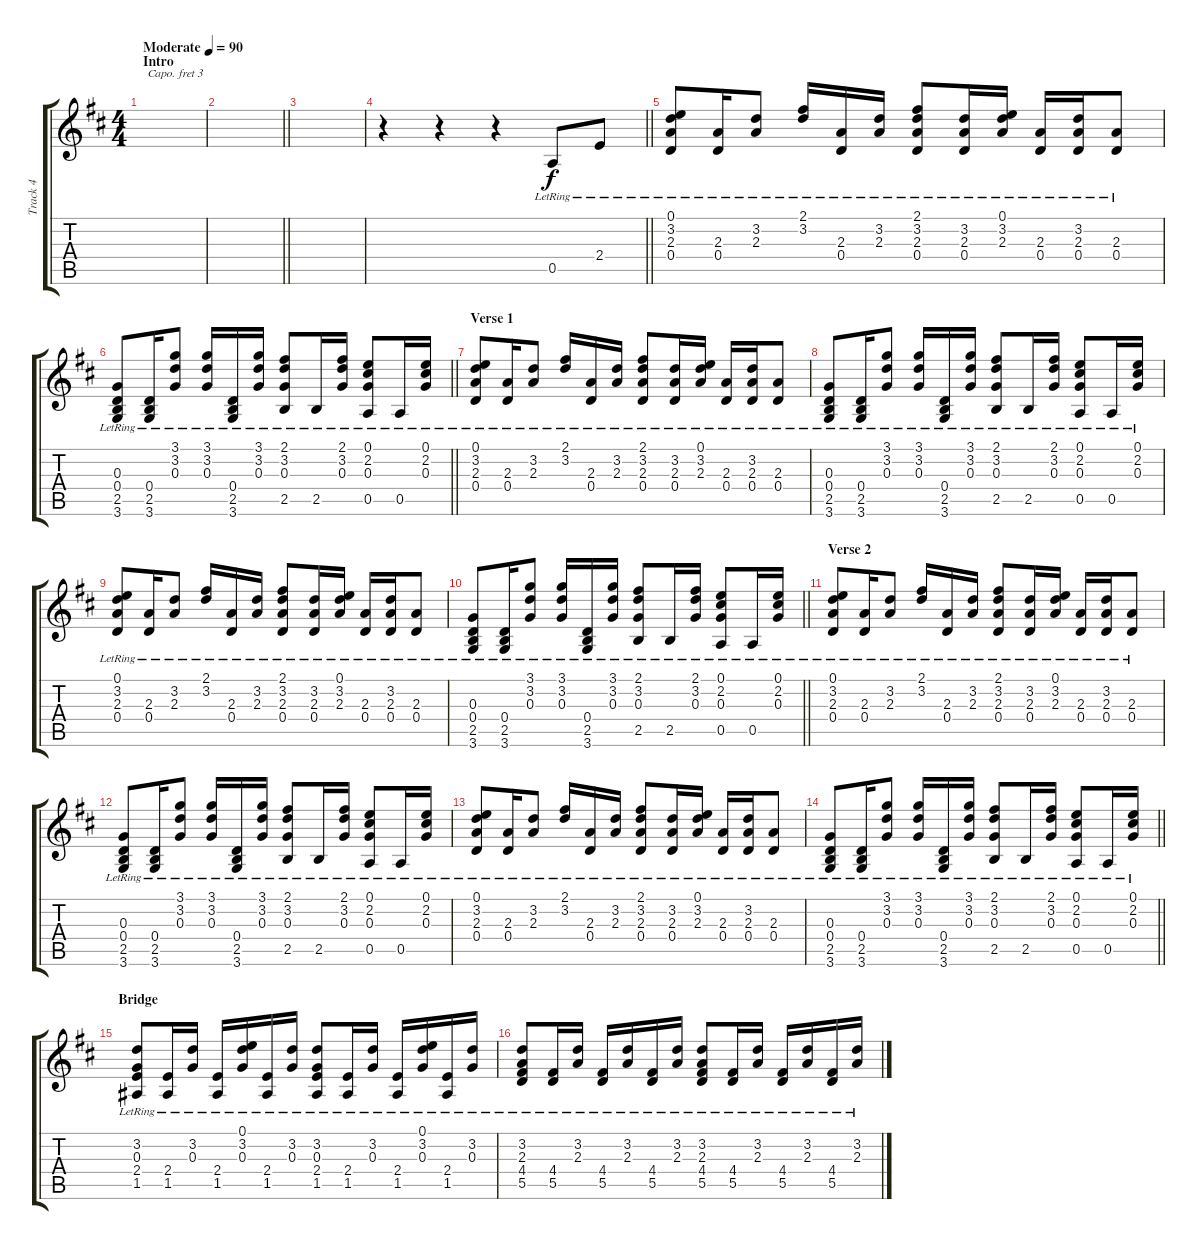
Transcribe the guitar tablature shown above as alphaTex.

\track ("Track 4" "Track 4") {instrument acousticguitarsteel}
\staff {score tabs}
\capo 3
\tuning (Db4 Ab3 E3 B2 Gb2 Db2) {hide}
\ts (4 4)
\section ("" "Intro")
\tempo (90 "Moderate")
\clef g2
\ks d
|
\barLineRight lightlight
|
|
\barLineRight lightlight
r.4 r.4 r.4 0.5{lr}.8 2.4{lr}.8 |
(0.1{lr} 3.2{lr} 2.3{lr} 0.4{lr}).8 (2.3{lr} 0.4{lr}).16 (3.2{lr} 2.3{lr}).8 (2.1{lr} 3.2{lr}).16 (2.3{lr} 0.4{lr}).16 (3.2{lr} 2.3{lr}).16 (2.1{lr} 3.2{lr} 2.3{lr} 0.4{lr}).8 (3.2{lr} 2.3{lr} 0.4{lr}).16 (0.1{lr} 3.2{lr} 2.3{lr}).16 (2.3{lr} 0.4{lr}).16 (3.2{lr} 2.3{lr} 0.4{lr}).16 (2.3{lr} 0.4{lr}).8 |
\barLineRight lightlight
(0.3{lr} 0.4{lr} 2.5{lr} 3.6{lr}).8 (0.4{lr} 2.5{lr} 3.6{lr}).16 (3.1{lr} 3.2{lr} 0.3{lr}).8 (3.1{lr} 3.2{lr} 0.3{lr}).16 (0.4{lr} 2.5{lr} 3.6{lr}).16 (3.1{lr} 3.2{lr} 0.3{lr}).16 (2.1{lr} 3.2{lr} 0.3{lr} 2.5{lr}).8 2.5{lr}.16 (2.1{lr} 3.2{lr} 0.3{lr}).16 (0.1{lr} 2.2{lr} 0.3{lr} 0.5{lr}).8 0.5{lr}.16 (0.1{lr} 2.2{lr} 0.3{lr}).16 |
\section ("" "Verse 1")
(0.1{lr} 3.2{lr} 2.3{lr} 0.4{lr}).8 (2.3{lr} 0.4{lr}).16 (3.2{lr} 2.3{lr}).8 (2.1{lr} 3.2{lr}).16 (2.3{lr} 0.4{lr}).16 (3.2{lr} 2.3{lr}).16 (2.1{lr} 3.2{lr} 2.3{lr} 0.4{lr}).8 (3.2{lr} 2.3{lr} 0.4{lr}).16 (0.1{lr} 3.2{lr} 2.3{lr}).16 (2.3{lr} 0.4{lr}).16 (3.2{lr} 2.3{lr} 0.4{lr}).16 (2.3{lr} 0.4{lr}).8 |
(0.3{lr} 0.4{lr} 2.5{lr} 3.6{lr}).8 (0.4{lr} 2.5{lr} 3.6{lr}).16 (3.1{lr} 3.2{lr} 0.3{lr}).8 (3.1{lr} 3.2{lr} 0.3{lr}).16 (0.4{lr} 2.5{lr} 3.6{lr}).16 (3.1{lr} 3.2{lr} 0.3{lr}).16 (2.1{lr} 3.2{lr} 0.3{lr} 2.5{lr}).8 2.5{lr}.16 (2.1{lr} 3.2{lr} 0.3{lr}).16 (0.1{lr} 2.2{lr} 0.3{lr} 0.5{lr}).8 0.5{lr}.16 (0.1{lr} 2.2{lr} 0.3{lr}).16 |
(0.1{lr} 3.2{lr} 2.3{lr} 0.4{lr}).8 (2.3{lr} 0.4{lr}).16 (3.2{lr} 2.3{lr}).8 (2.1{lr} 3.2{lr}).16 (2.3{lr} 0.4{lr}).16 (3.2{lr} 2.3{lr}).16 (2.1{lr} 3.2{lr} 2.3{lr} 0.4{lr}).8 (3.2{lr} 2.3{lr} 0.4{lr}).16 (0.1{lr} 3.2{lr} 2.3{lr}).16 (2.3{lr} 0.4{lr}).16 (3.2{lr} 2.3{lr} 0.4{lr}).16 (2.3{lr} 0.4{lr}).8 |
\barLineRight lightlight
(0.3{lr} 0.4{lr} 2.5{lr} 3.6{lr}).8 (0.4{lr} 2.5{lr} 3.6{lr}).16 (3.1{lr} 3.2{lr} 0.3{lr}).8 (3.1{lr} 3.2{lr} 0.3{lr}).16 (0.4{lr} 2.5{lr} 3.6{lr}).16 (3.1{lr} 3.2{lr} 0.3{lr}).16 (2.1{lr} 3.2{lr} 0.3{lr} 2.5{lr}).8 2.5{lr}.16 (2.1{lr} 3.2{lr} 0.3{lr}).16 (0.1{lr} 2.2{lr} 0.3{lr} 0.5{lr}).8 0.5{lr}.16 (0.1{lr} 2.2{lr} 0.3{lr}).16 |
\section ("" "Verse 2")
(0.1{lr} 3.2{lr} 2.3{lr} 0.4{lr}).8 (2.3{lr} 0.4{lr}).16 (3.2{lr} 2.3{lr}).8 (2.1{lr} 3.2{lr}).16 (2.3{lr} 0.4{lr}).16 (3.2{lr} 2.3{lr}).16 (2.1{lr} 3.2{lr} 2.3{lr} 0.4{lr}).8 (3.2{lr} 2.3{lr} 0.4{lr}).16 (0.1{lr} 3.2{lr} 2.3{lr}).16 (2.3{lr} 0.4{lr}).16 (3.2{lr} 2.3{lr} 0.4{lr}).16 (2.3{lr} 0.4{lr}).8 |
(0.3{lr} 0.4{lr} 2.5{lr} 3.6{lr}).8 (0.4{lr} 2.5{lr} 3.6{lr}).16 (3.1{lr} 3.2{lr} 0.3{lr}).8 (3.1{lr} 3.2{lr} 0.3{lr}).16 (0.4{lr} 2.5{lr} 3.6{lr}).16 (3.1{lr} 3.2{lr} 0.3{lr}).16 (2.1{lr} 3.2{lr} 0.3{lr} 2.5{lr}).8 2.5{lr}.16 (2.1{lr} 3.2{lr} 0.3{lr}).16 (0.1{lr} 2.2{lr} 0.3{lr} 0.5{lr}).8 0.5{lr}.16 (0.1{lr} 2.2{lr} 0.3{lr}).16 |
(0.1{lr} 3.2{lr} 2.3{lr} 0.4{lr}).8 (2.3{lr} 0.4{lr}).16 (3.2{lr} 2.3{lr}).8 (2.1{lr} 3.2{lr}).16 (2.3{lr} 0.4{lr}).16 (3.2{lr} 2.3{lr}).16 (2.1{lr} 3.2{lr} 2.3{lr} 0.4{lr}).8 (3.2{lr} 2.3{lr} 0.4{lr}).16 (0.1{lr} 3.2{lr} 2.3{lr}).16 (2.3{lr} 0.4{lr}).16 (3.2{lr} 2.3{lr} 0.4{lr}).16 (2.3{lr} 0.4{lr}).8 |
\barLineRight lightlight
(0.3{lr} 0.4{lr} 2.5{lr} 3.6{lr}).8 (0.4{lr} 2.5{lr} 3.6{lr}).16 (3.1{lr} 3.2{lr} 0.3{lr}).8 (3.1{lr} 3.2{lr} 0.3{lr}).16 (0.4{lr} 2.5{lr} 3.6{lr}).16 (3.1{lr} 3.2{lr} 0.3{lr}).16 (2.1{lr} 3.2{lr} 0.3{lr} 2.5{lr}).8 2.5{lr}.16 (2.1{lr} 3.2{lr} 0.3{lr}).16 (0.1{lr} 2.2{lr} 0.3{lr} 0.5{lr}).8 0.5{lr}.16 (0.1{lr} 2.2{lr} 0.3{lr}).16 |
\section ("" "Bridge")
(3.2{lr} 0.3{lr} 2.4{lr} 1.5{lr}).8 (2.4{lr} 1.5{lr}).16 (3.2{lr} 0.3{lr}).16 (2.4{lr} 1.5{lr}).16 (0.1{lr} 3.2{lr} 0.3{lr}).16 (2.4{lr} 1.5{lr}).16 (3.2{lr} 0.3{lr}).16 (3.2{lr} 0.3{lr} 2.4{lr} 1.5{lr}).8 (2.4{lr} 1.5{lr}).16 (3.2{lr} 0.3{lr}).16 (2.4{lr} 1.5{lr}).16 (0.1{lr} 3.2{lr} 0.3{lr}).16 (2.4{lr} 1.5{lr}).16 (3.2{lr} 0.3{lr}).16 |
(3.2{lr} 2.3{lr} 4.4{lr} 5.5{lr}).8 (4.4{lr} 5.5{lr}).16 (3.2{lr} 2.3{lr}).16 (4.4{lr} 5.5{lr}).16 (3.2{lr} 2.3{lr}).16 (4.4{lr} 5.5{lr}).16 (3.2{lr} 2.3{lr}).16 (3.2{lr} 2.3{lr} 4.4{lr} 5.5{lr}).8 (4.4{lr} 5.5{lr}).16 (3.2{lr} 2.3{lr}).16 (4.4{lr} 5.5{lr}).16 (3.2{lr} 2.3{lr}).16 (4.4{lr} 5.5{lr}).16 (3.2{lr} 2.3{lr}).16
